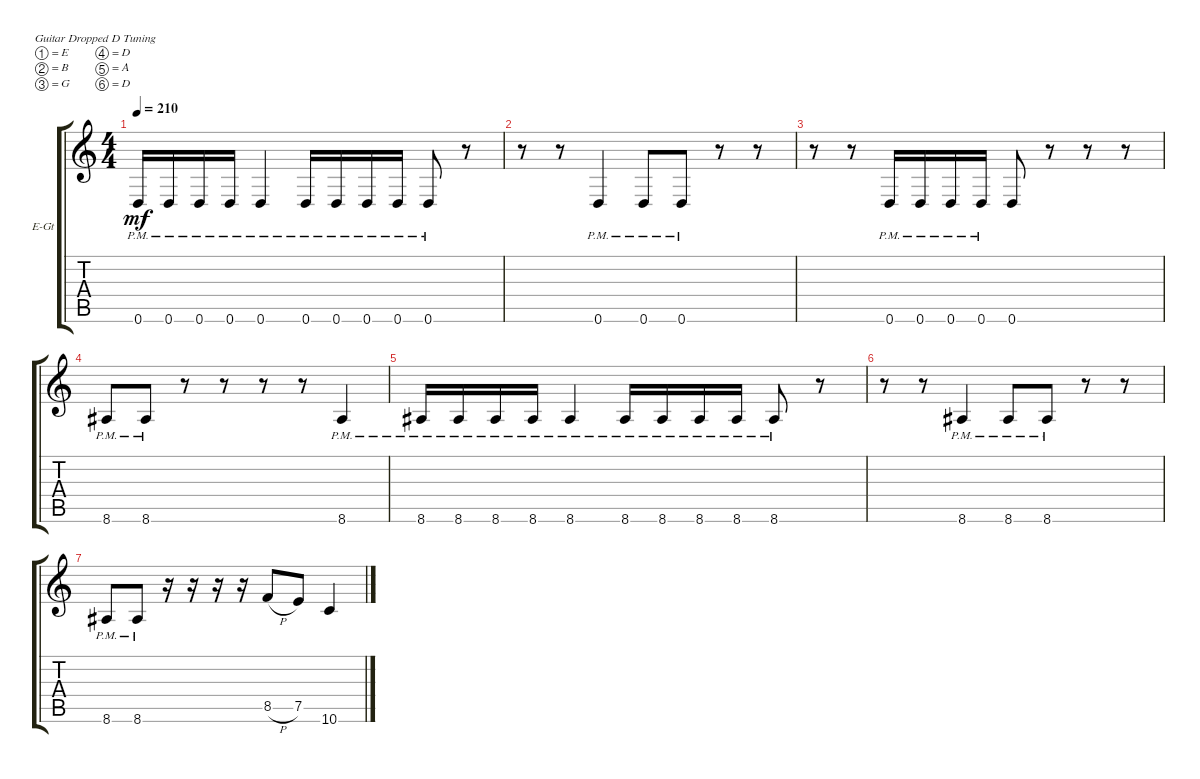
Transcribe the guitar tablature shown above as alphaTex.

\defaultSystemsLayout 4
\bracketExtendMode groupsimilarinstruments
\firstSystemTrackNameOrientation horizontal
\otherSystemsTrackNameOrientation horizontal
\track ("Rhythm 1" "E-Gt") {instrument distortionguitar}
\staff {score tabs}
\tuning (E4 B3 G3 D3 A2 D2)
\ts (4 4)
\tempo 210
\clef g2
\ks c
0.6{pm}.16{dy mf} 0.6{pm}.16 0.6{pm}.16 0.6{pm}.16 0.6{pm}.4 0.6{pm}.16 0.6{pm}.16 0.6{pm}.16 0.6{pm}.16 0.6{pm}.8 r.8 |
r.8 r.8 0.6{pm}.4 0.6{pm}.8 0.6{pm}.8 r.8 r.8 |
r.8 r.8 0.6{pm}.16 0.6{pm}.16 0.6{pm}.16 0.6{pm}.16 0.6.8 r.8 r.8 r.8 |
8.6{pm}.8 8.6{pm}.8 r.8 r.8 r.8 r.8 8.6{pm}.4 |
8.6{pm}.16 8.6{pm}.16 8.6{pm}.16 8.6{pm}.16 8.6{pm}.4 8.6{pm}.16 8.6{pm}.16 8.6{pm}.16 8.6{pm}.16 8.6{pm}.8 r.8 |
r.8 r.8 8.6{pm}.4 8.6{pm}.8 8.6{pm}.8 r.8 r.8 |
8.6{pm}.8 8.6{pm}.8 r.16 r.16 r.16 r.16 8.5{h}.8 7.5.8 10.6.4
